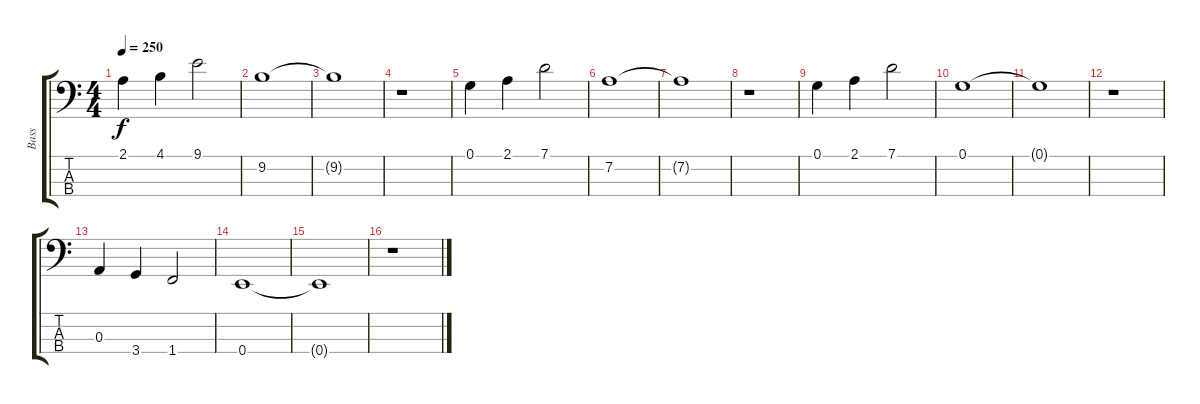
\track ("Bass" "Bass") {instrument electricbasspick}
\staff {score tabs}
\tuning (G2 D2 A1 E1) {hide}
\ts (4 4)
\tempo 250
\clef f4
\ks c
2.1.4{dy f} 4.1.4 9.1.2 |
9.2.1 |
9.2{t}.1 |
r.1 |
0.1.4 2.1.4 7.1.2 |
7.2.1 |
7.2{t}.1 |
r.1 |
0.1.4 2.1.4 7.1.2 |
0.1.1 |
0.1{t}.1 |
r.1 |
0.3.4 3.4.4 1.4.2 |
0.4.1 |
0.4{t}.1 |
r.1
